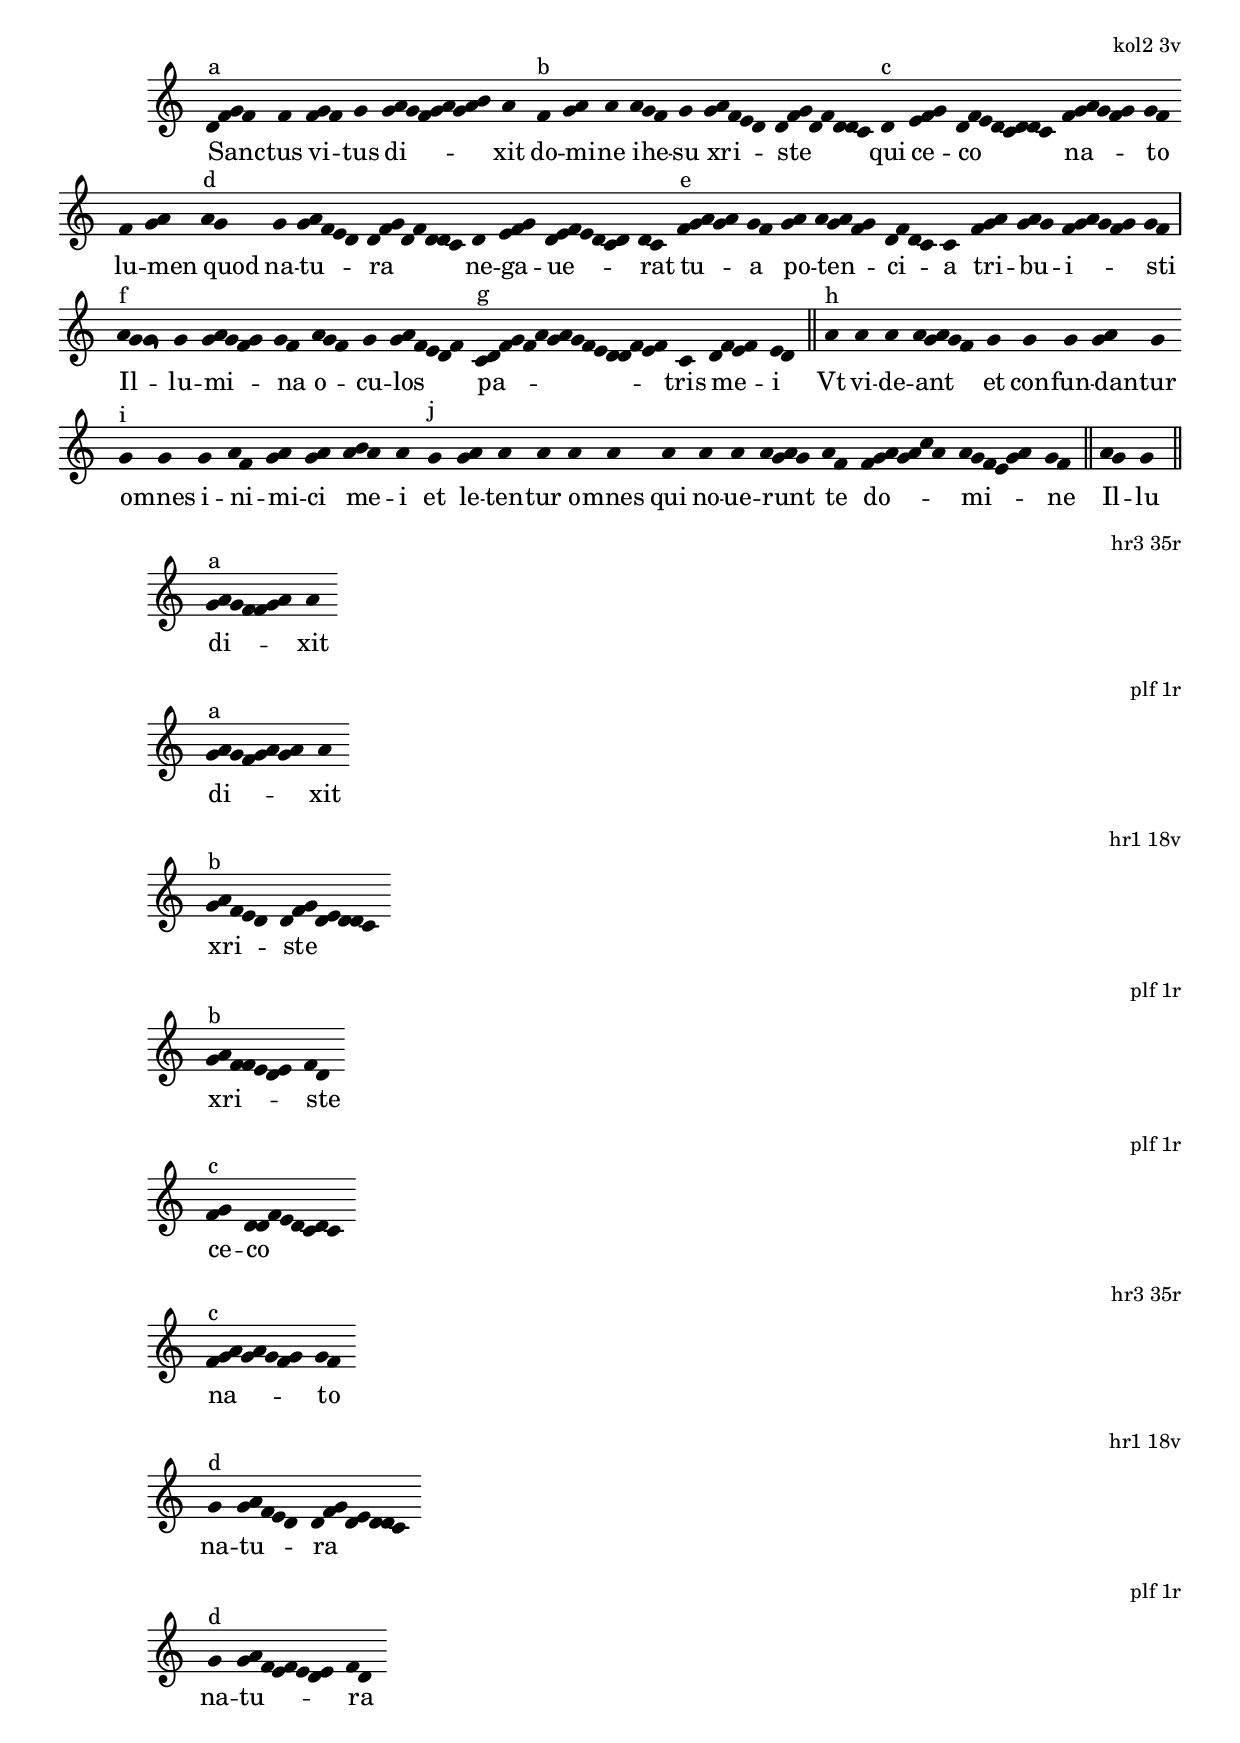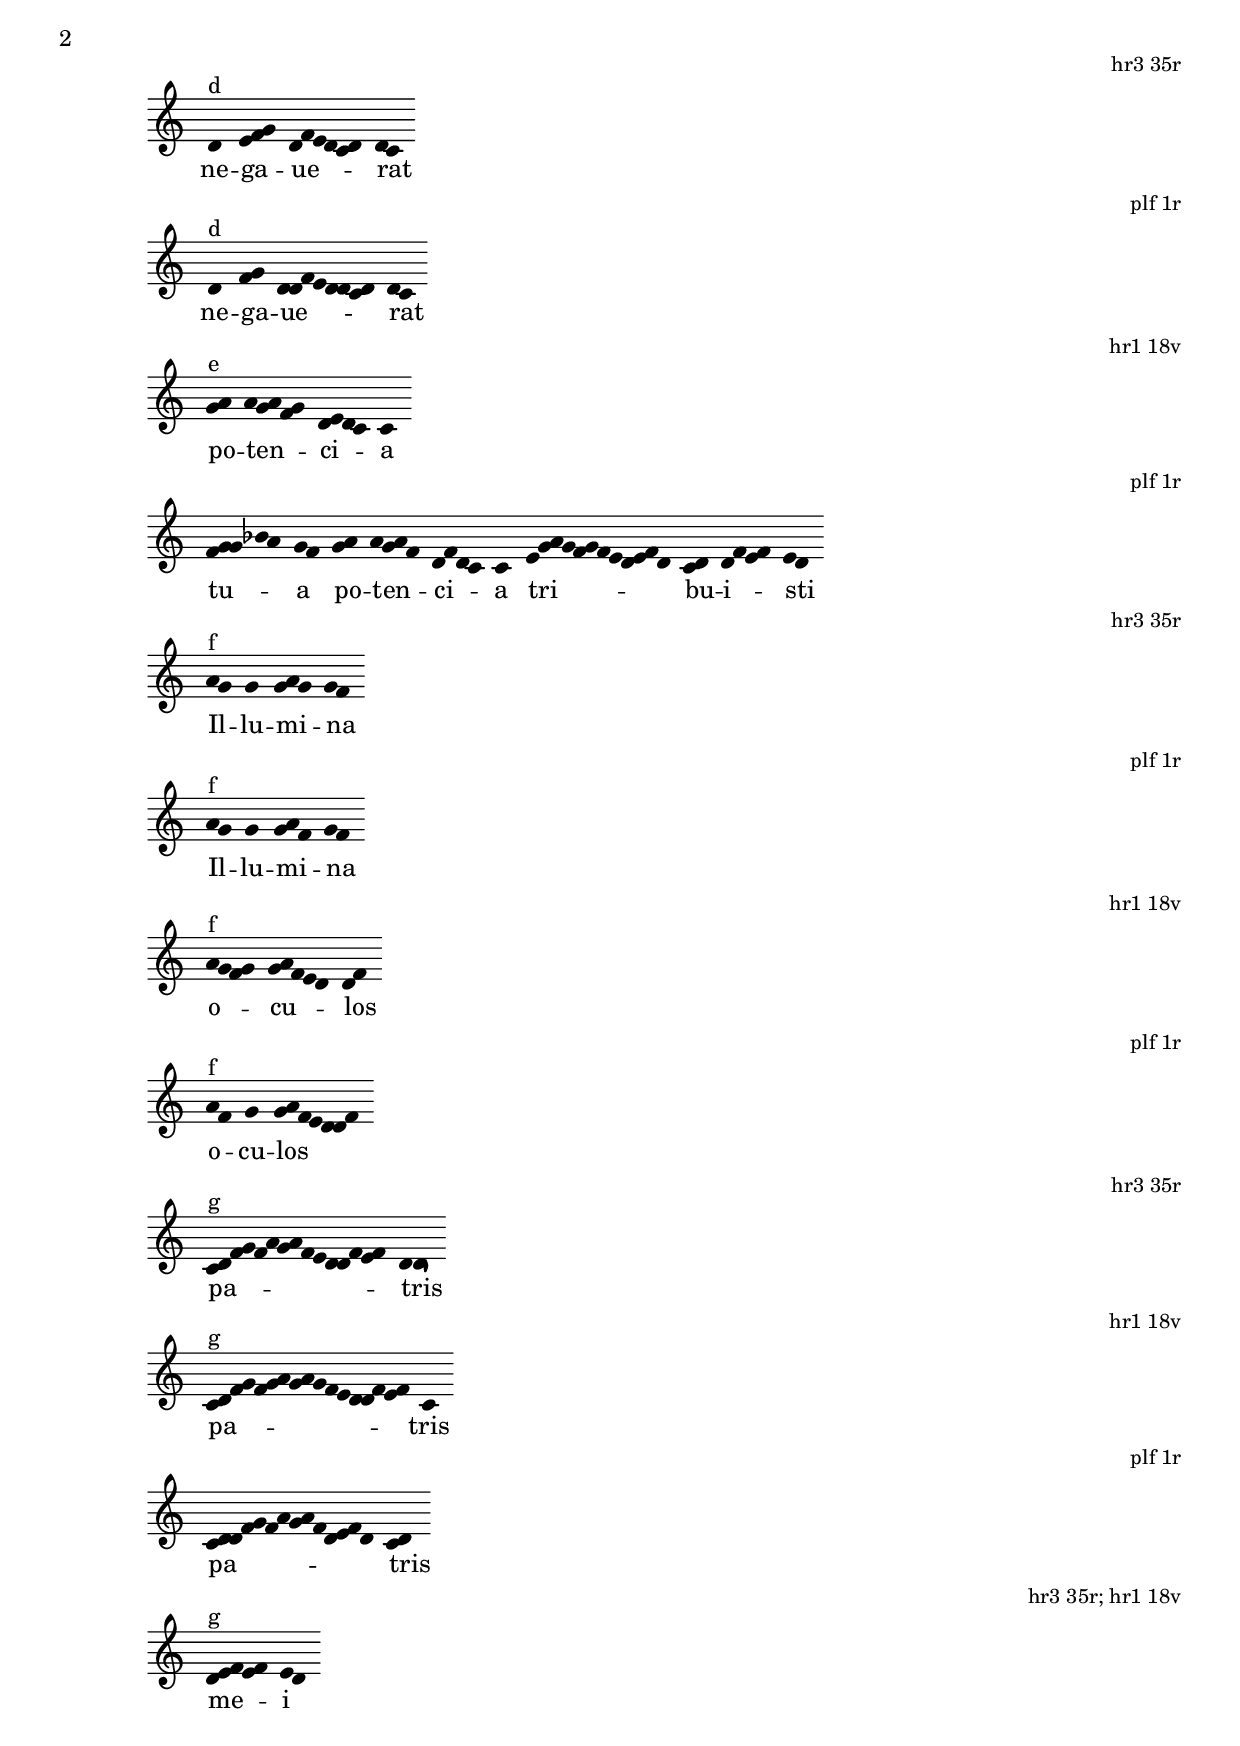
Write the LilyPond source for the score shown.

\version "2.19.32"

\include "../lib/synopsis.ily"

\score {
  \transpose c c' {
    \plainchant
    \melisma { d^"a" f g f } f \bar "" \melisma { f g f } g \bar "" \melisma { g a g f g a g a b } a \bar ""
    f^"b" \melisma { g a } a \bar "" \melisma { a g f } g \bar "" \melisma { g a f e d } \melisma { d f g d f d d c } \bar ""
    d^"c" \bar "" \melisma { e f g } \bar "" \melisma { d f e d c d d c } \bar "" \melisma { f g a g f g } \melisma { g f } \bar "" f \melisma { g a } \bar ""
    \melisma { a^"d" g } \bar "" g \melisma { g a f e d } \melisma { d f g d f d d c } \bar "" d \melisma { e f g } \melisma { d e f e d c d } \melisma { d c } \bar ""
    \melisma { f^"e" g a g a } \melisma { g f } \bar "" \melisma { g a } \melisma { a g a f g } \melisma { d f d c } c \bar "" \melisma { f g a } \melisma { g a g } \melisma { f g a g f g } \melisma { g f } \bar "|"

    \melisma { a^"f" g \strophicus g } g \melisma { g a g f g } \melisma { g f } \bar "" \melisma { a g f } g \melisma { g a f e d f } \bar ""
    \melisma { c^"g" d f g f a g a g f e d d f e f } c \bar "" \melisma { d f e f } \melisma { e d } \bar "||"

    a^"h" \bar "" a a \melisma { a g a g f } \bar "" g \bar "" g g \melisma { g a } g \bar ""
    g^"i" g \bar "" g \melisma { a f } \melisma { g a } \melisma { g a } \bar "" \melisma { a b a } a \bar ""
    g^"j" \bar "" \melisma { g a } a a \bar ""
    a a \bar "" a \bar "" a a \melisma { a g a g } \bar "" \melisma { a f } \bar "" \melisma { f g a g a c' a } \melisma { a g f e g a } \melisma { g f } \bar "||"

    \melisma { a g } g \bar "||"
  }
  \addlyrics {
    Sanc -- tus vi -- tus di -- xit
    do -- mi -- ne ihe -- su xri -- ste
    qui ce -- co na -- to lu -- men
    quod na -- tu -- ra ne -- ga -- ue -- rat
    tu -- a po -- ten -- ci -- a tri -- bu -- i -- sti

    Il -- lu -- mi -- na o -- cu -- los
    pa -- tris me -- i

    Vt vi -- de -- ant et con -- fun -- dan -- tur
    o -- mnes i -- ni -- mi -- ci me -- i
    et le -- ten -- tur
    o -- mnes qui no -- ue -- runt te do -- mi -- ne

    Il -- lu
  }
  \header {
    fontes = "kol2 3v"
  }
}

\score {
  \transpose c c' {
    \plainchant
    \melisma { g^"a" a g f f g a } a
  }
  \addlyrics {
    di -- xit
  }
  \header {
    fontes = "hr3 35r"
  }
}

\score {
  \transpose c c' {
    \plainchant
    \melisma { g^"a" a g f g a g a } a
  }
  \addlyrics {
    di -- xit
  }
  \header {
    fontes = "plf 1r"
  }
}

\score {
  \transpose c c' {
    \plainchant
    \melisma { g^"b" a f e d } \melisma { d f g d e d d c }
  }
  \addlyrics {
    xri -- ste
  }
  \header {
    fontes = "hr1 18v"
  }
}

\score {
  \transpose c c' {
    \plainchant
    \melisma { g^"b" a f f e d e } \melisma { f d }
  }
  \addlyrics {
    xri -- ste
  }
  \header {
    fontes = "plf 1r"
  }
}

\score {
  \transpose c c' {
    \plainchant
    \melisma { f^"c" g } \melisma { d d f e d c d c }
  }
  \addlyrics {
    ce -- co
  }
  \header {
    fontes = "plf 1r"
  }
}

\score {
  \transpose c c' {
    \plainchant
    \melisma { f^"c" g a g a g f g } \melisma { g f }
  }
  \addlyrics {
    na -- to
  }
  \header {
    fontes = "hr3 35r"
  }
}

\score {
  \transpose c c' {
    \plainchant
    g^"d" \melisma { g a f e d } \melisma { d f g d e d d c }
  }
  \addlyrics {
    na -- tu -- ra
  }
  \header {
    fontes = "hr1 18v"
  }
}

\score {
  \transpose c c' {
    \plainchant
    g^"d" \melisma { g a f e f e d e } \melisma { f d }
  }
  \addlyrics {
    na -- tu -- ra
  }
  \header {
    fontes = "plf 1r"
  }
}

\score {
  \transpose c c' {
    \plainchant
    d^"d" \melisma { e f g } \melisma { d f e d c d } \melisma { d c }
  }
  \addlyrics {
    ne -- ga -- ue -- rat
  }
  \header {
    fontes = "hr3 35r"
  }
}

\score {
  \transpose c c' {
    \plainchant
    d^"d" \melisma { f g } \melisma { d d f e d d c d } \melisma { d c }
  }
  \addlyrics {
    ne -- ga -- ue -- rat
  }
  \header {
    fontes = "plf 1r"
  }
}

\score {
  \transpose c c' {
    \plainchant
    \melisma { g^"e" a } \melisma { a g a f g } \melisma { d e d c } c
  }
  \addlyrics {
    po -- ten -- ci -- a
  }
  \header {
    fontes = "hr1 18v"
  }
}

\score {
  \transpose c c' {
    \plainchant
    \melisma { f g g bes a } \melisma { g f } \melisma { g a } \melisma { a g a f } \melisma { d f d c } c \melisma { e g a g f g f e d e f d } \melisma { c d } \melisma { d f e f } \melisma { e d }
  }
  \addlyrics {
    tu -- a po -- ten -- ci -- a tri -- bu -- i -- sti
  }
  \header {
    fontes = "plf 1r"
  }
}

\score {
  \transpose c c' {
    \plainchant
    \melisma { a^"f" g } g \melisma { g a g } \melisma { g f }
  }
  \addlyrics {
    Il -- lu -- mi -- na
  }
  \header {
    fontes = "hr3 35r"
  }
}

\score {
  \transpose c c' {
    \plainchant
    \melisma { a^"f" g } g \melisma { g a f } \melisma { g f }
  }
  \addlyrics {
    Il -- lu -- mi -- na
  }
  \header {
    fontes = "plf 1r"
  }
}

\score {
  \transpose c c' {
    \plainchant
    \melisma { a^"f" g f g } \melisma { g a f e d } \melisma { d f }
  }
  \addlyrics {
    o -- cu -- los
  }
  \header {
    fontes = "hr1 18v"
  }
}

\score {
  \transpose c c' {
    \plainchant
    \melisma { a^"f" f } g \melisma { g a f e d d f }
  }
  \addlyrics {
    o -- cu -- los
  }
  \header {
    fontes = "plf 1r"
  }
}

\score {
  \transpose c c' {
    \plainchant
    \melisma { c^"g" d f g f a g a f e d d f e f } \melisma { d \strophicus d }
  }
  \addlyrics {
    pa -- tris
  }
  \header {
    fontes = "hr3 35r"
  }
}

\score {
  \transpose c c' {
    \plainchant
    \melisma { c^"g" d f g f g a g a g f e d d f e f } c
  }
  \addlyrics {
    pa -- tris
  }
  \header {
    fontes = "hr1 18v"
  }
}

\score {
  \transpose c c' {
    \plainchant
    \melisma { c d d f g f a g a f d e f d } \melisma { c d }
  }
  \addlyrics {
    pa -- tris
  }
  \header {
    fontes = "plf 1r"
  }
}

\score {
  \transpose c c' {
    \plainchant
    \melisma { d^"g" e f e f } \melisma { e d }
  }
  \addlyrics {
    me -- i
  }
  \header {
    fontes = "hr3 35r; hr1 18v"
  }
}

\score {
  \transpose c c' {
    \plainchant
    \stopStaff
    a^"i" a a a a \melisma { a g } \melisma { a b } \melisma { a b } \melisma { a b a } a
  }
  \addlyrics {
    \lyrit con -- fun -- dan -- tur i -- ni -- mi -- ci tu -- i \lyrrev
  }
  \header {
    fontes = "plf 1r"
  }
}

\score {
  \transpose c c' {
    \plainchant
    \melisma { g^"j" f } \melisma { g a } a a
  }
  \addlyrics {
    et le -- ten -- tur
  }
  \header {
    fontes = "hr3 35r"
  }
}

\score {
  \transpose c c' {
    \plainchant
    \melisma { g^"j" f } \melisma { f g a } \melisma { a g f e g a } \melisma { g f }
  }
  \addlyrics {
    te do -- mi -- ne
  }
  \header {
    fontes = "hr1 18v; plf 1r (adiast.)"
  }
}
